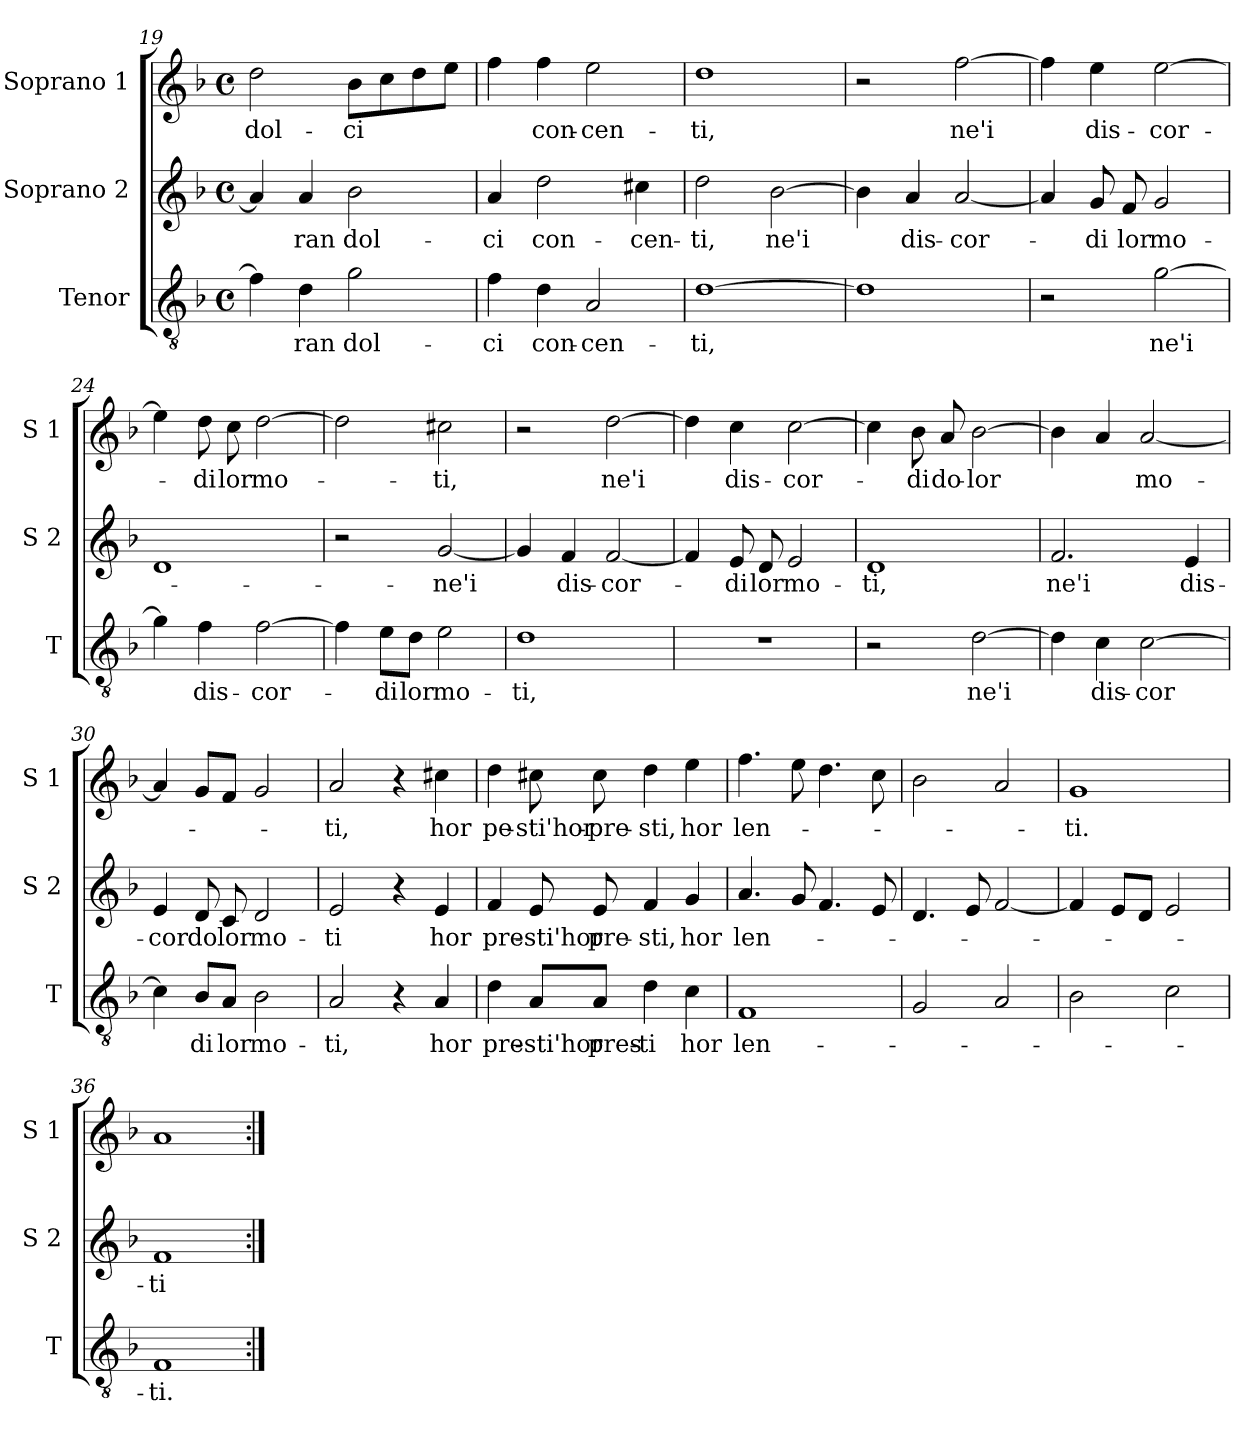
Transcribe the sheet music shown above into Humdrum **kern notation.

**kern	**text	**kern	**text	**kern	**text
*part3	*part3	*part2	*part2	*part1	*part1
*staff3	*staff3	*staff2	*staff2	*staff1	*staff1
*I"Tenor	*	*I"Soprano 2	*	*I"Soprano 1	*
*I'T	*	*I'S 2	*	*I'S 1	*
*clefGv2	*	*clefG2	*	*clefG2	*
*k[b-]	*	*k[b-]	*	*k[b-]	*
*F:	*	*F:	*	*F:	*
*M4/4	*	*M4/4	*	*M4/4	*
*met(c)	*	*met(c)	*	*met(c)	*
=19	=19	=19	=19	=19	=19
!	!	!	!	!	!LO:LY:b
4f\]	.	4a/]	.	2dd\	dol-
!	!LO:LY:b	!	!LO:LY:b	!	!
4d\	-ran	4a/	-ran	.	.
!	!LO:LY:b	!	!LO:LY:b	!	!LO:LY:b
2g\	dol-	2b-\	dol-	8b-\L	-ci
.	.	.	.	8cc\	.
.	.	.	.	8dd\	.
.	.	.	.	8ee\J	.
=20	=20	=20	=20	=20	=20
!	!LO:LY:b	!	!LO:LY:b	!	!
4f\	-ci	4a/	-ci	4ff\	.
!	!LO:LY:b	!	!LO:LY:b	!	!LO:LY:b
4d\	con-	2dd\	con-	4ff\	con-
!	!LO:LY:b	!	!	!	!LO:LY:b
2A/	-cen-	.	.	2ee\	-cen-
!	!	!	!LO:LY:b	!	!
.	.	4cc#X\	-cen-	.	.
=21	=21	=21	=21	=21	=21
!	!LO:LY:b	!	!LO:LY:b	!	!LO:LY:b
[1d	-ti,	2dd\	-ti,	1dd	-ti,
!	!	!	!LO:LY:b	!	!
.	.	[2b-\	ne'i	.	.
=22	=22	=22	=22	=22	=22
1d]	.	4b-\]	.	2r	.
!	!	!	!LO:LY:b	!	!
.	.	4a/	dis-	.	.
!	!	!	!LO:LY:b	!	!LO:LY:b
.	.	[2a/	-cor-	[2ff\	ne'i
!!LO:LB:g=z
=23	=23	=23	=23	=23	=23
2r	.	4a/]	.	4ff\]	.
!	!	!	!LO:LY:b	!	!LO:LY:b
.	.	8g/	-di	4ee\	dis-
!	!	!	!LO:LY:b	!	!
.	.	8f/	lor	.	.
!	!LO:LY:b	!	!LO:LY:b	!	!LO:LY:b
[2g\	ne'i	2g/	mo-	[2ee\	-cor-
=24	=24	=24	=24	=24	=24
4g\]	.	1d	.	4ee\]	.
!	!LO:LY:b	!	!	!	!LO:LY:b
4f\	dis-	.	.	8dd\	-di
!	!	!	!	!	!LO:LY:b
.	.	.	.	8cc\	lor
!	!LO:LY:b	!	!	!	!LO:LY:b
[2f\	-cor-	.	.	[2dd\	mo-
=25	=25	=25	=25	=25	=25
4f\]	.	2r	.	2dd\]	.
!	!LO:LY:b	!	!	!	!
8e\L	-di	.	.	.	.
!	!LO:LY:b	!	!	!	!
8d\J	lor	.	.	.	.
!	!LO:LY:b	!	!LO:LY:b	!	!LO:LY:b
2e\	mo-	[2g/	-ne'i	2cc#X\	-ti,
=26	=26	=26	=26	=26	=26
!	!LO:LY:b	!	!	!	!
1d	-ti,	4g/]	.	2r	.
!	!	!	!LO:LY:b	!	!
.	.	4f/	dis-	.	.
!	!	!	!LO:LY:b	!	!LO:LY:b
.	.	[2f/	-cor-	[2dd\	ne'i
=27	=27	=27	=27	=27	=27
1r	.	4f/]	.	4dd\]	.
!	!	!	!LO:LY:b	!	!LO:LY:b
.	.	8e/	-di	4cc\	dis-
!	!	!	!LO:LY:b	!	!
.	.	8d/	lor	.	.
!	!	!	!LO:LY:b	!	!LO:LY:b
.	.	2e/	mo-	[2cc\	-cor-
!!LO:LB:g=z
=28	=28	=28	=28	=28	=28
!	!	!	!LO:LY:b	!	!
2r	.	1d	-ti,	4cc\]	.
!	!	!	!	!	!LO:LY:b
.	.	.	.	8b-\	-di
!	!	!	!	!	!LO:LY:b
.	.	.	.	8a/	do-
!	!LO:LY:b	!	!	!	!LO:LY:b
[2d\	ne'i	.	.	[2b-\	-lor
=29	=29	=29	=29	=29	=29
!	!	!	!LO:LY:b	!	!
4d\]	.	2.f/	ne'i	4b-\]	.
!	!LO:LY:b	!	!	!	!
4c\	dis-	.	.	4a/	.
!	!LO:LY:b	!	!	!	!LO:LY:b
[2c\	-cor	.	.	[2a/	mo-
!	!	!	!LO:LY:b	!	!
.	.	4e/	dis-	.	.
=30	=30	=30	=30	=30	=30
!	!	!	!LO:LY:b	!	!
4c\]	.	4e/	-cor	4a/]	.
!	!LO:LY:b	!	!LO:LY:b	!	!
8B-/L	di	8d/	do	8g/L	.
!	!LO:LY:b	!	!LO:LY:b	!	!
8A/J	lor	8c/	lor	8f/J	.
!	!LO:LY:b	!	!LO:LY:b	!	!
2B-\	mo-	2d/	mo-	2g/	.
=31	=31	=31	=31	=31	=31
!	!LO:LY:b	!	!LO:LY:b	!	!LO:LY:b
2A/	-ti,	2e/	-ti	2a/	-ti,
4r	.	4r	.	4r	.
!	!LO:LY:b	!	!LO:LY:b	!	!LO:LY:b
4A/	hor	4e/	hor	4cc#X\	hor
!!LO:LB:g=z
=32	=32	=32	=32	=32	=32
!	!LO:LY:b	!	!LO:LY:b	!	!LO:LY:b
4d\	pre-	4f/	pre-	4dd\	pe-
!	!LO:LY:b	!	!LO:LY:b	!	!LO:LY:b
8A/L	-sti'hor	8e/	-sti'hor	8cc#X\	-sti'hor-
!	!LO:LY:b	!	!LO:LY:b	!	!LO:LY:b
8A/J	pres-	8e/	pre-	8cc#\	-pre-
!	!LO:LY:b	!	!LO:LY:b	!	!LO:LY:b
4d\	-ti	4f/	-sti,	4dd\	-sti,
!	!LO:LY:b	!	!LO:LY:b	!	!LO:LY:b
4c\	hor	4g/	hor	4ee\	hor
=33	=33	=33	=33	=33	=33
!	!LO:LY:b	!	!LO:LY:b	!	!LO:LY:b
1F	len-	4.a/	len-	4.ff\	len-
.	.	8g/	.	8ee\	.
.	.	4.f/	.	4.dd\	.
.	.	8e/	.	8cc\	.
=34	=34	=34	=34	=34	=34
2G/	.	4.d/	.	2b-\	.
.	.	8e/	.	.	.
2A/	.	[2f/	.	2a/	.
=35	=35	=35	=35	=35	=35
!	!	!	!	!	!LO:LY:b
2B-\	.	4f/]	.	1g	-ti.
.	.	8e/L	.	.	.
.	.	8d/J	.	.	.
2c\	.	2e/	.	.	.
=36	=36	=36	=36	=36	=36
!	!LO:LY:b	!	!LO:LY:b	!	!
1F	-ti.	1f	-ti	1a	.
=:|!	=:|!	=:|!	=:|!	=:|!	=:|!
*-	*-	*-	*-	*-	*-
